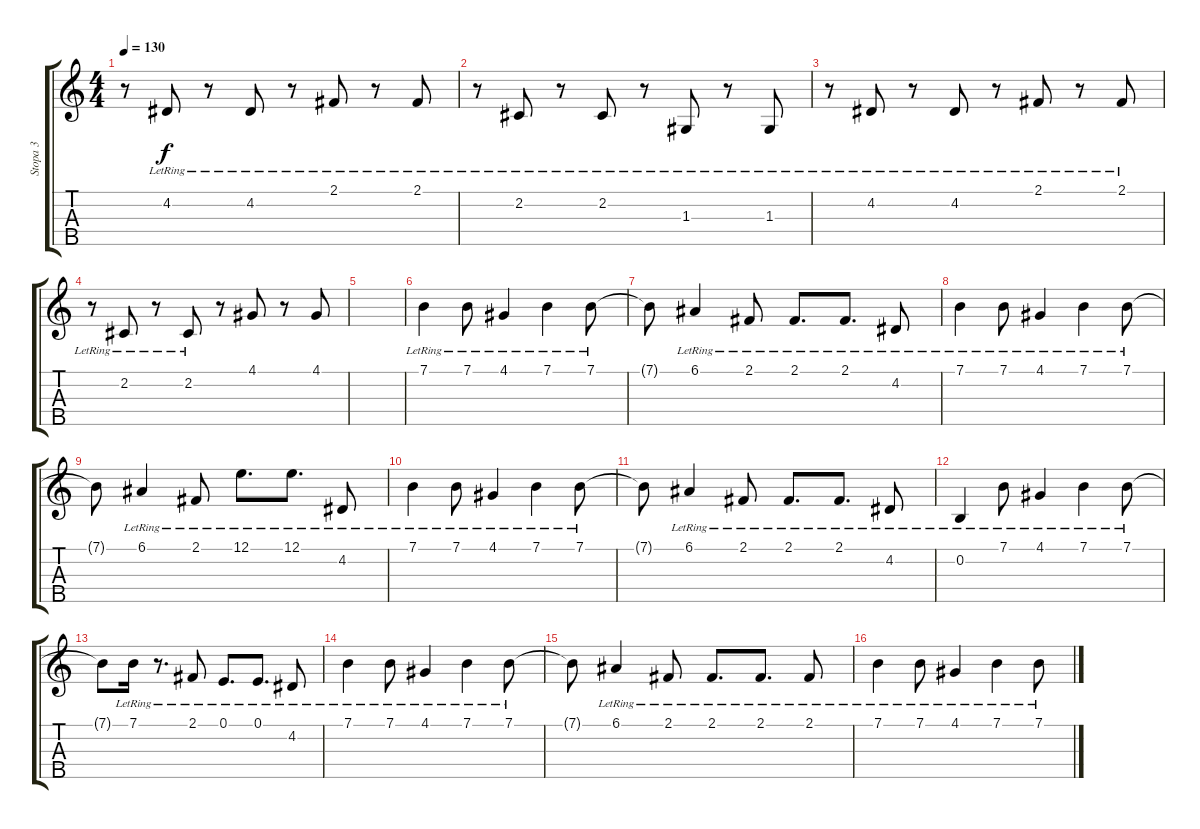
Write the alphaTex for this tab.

\track ("Stopa 3" "Stopa 3") {instrument acousticgrandpiano}
\staff {score tabs}
\tuning (E4 B3 G3 D3 A2) {hide}
\ts (4 4)
\tempo 130
\clef g2
\ks c
r.8{dy f} 4.2{lr}.8 r.8 4.2{lr}.8 r.8 2.1{lr}.8 r.8 2.1{lr}.8 |
r.8 2.2{lr}.8 r.8 2.2{lr}.8 r.8 1.3{lr}.8 r.8 1.3{lr}.8 |
r.8 4.2{lr}.8 r.8 4.2{lr}.8 r.8 2.1{lr}.8 r.8 2.1{lr}.8 |
r.8 2.2{lr}.8 r.8 2.2{lr}.8 r.8 4.1.8 r.8 4.1.8 |
|
7.1{lr}.4 7.1{lr}.8 4.1{lr}.4 7.1{lr}.4 7.1{lr}.8 |
7.1{t}.8 6.1{lr}.4 2.1{lr}.8 2.1{lr}.8{d} 2.1{lr}.8{d} 4.2{lr}.8 |
7.1{lr}.4 7.1{lr}.8 4.1{lr}.4 7.1{lr}.4 7.1{lr}.8 |
7.1{t}.8 6.1{lr}.4 2.1{lr}.8 12.1{lr}.8{d} 12.1{lr}.8{d} 4.2{lr}.8 |
7.1{lr}.4 7.1{lr}.8 4.1{lr}.4 7.1{lr}.4 7.1{lr}.8 |
7.1{t}.8 6.1{lr}.4 2.1{lr}.8 2.1{lr}.8{d} 2.1{lr}.8{d} 4.2{lr}.8 |
0.2{lr}.4 7.1{lr}.8 4.1{lr}.4 7.1{lr}.4 7.1{lr}.8 |
7.1{t}.8 7.1{lr}.16 r.8{d} 2.1{lr}.8 0.1{lr}.8{d} 0.1{lr}.8{d} 4.2{lr}.8 |
7.1{lr}.4 7.1{lr}.8 4.1{lr}.4 7.1{lr}.4 7.1{lr}.8 |
7.1{t}.8 6.1{lr}.4 2.1{lr}.8 2.1{lr}.8{d} 2.1{lr}.8{d} 2.1{lr}.8 |
7.1{lr}.4 7.1{lr}.8 4.1{lr}.4 7.1{lr}.4 7.1{lr}.8
